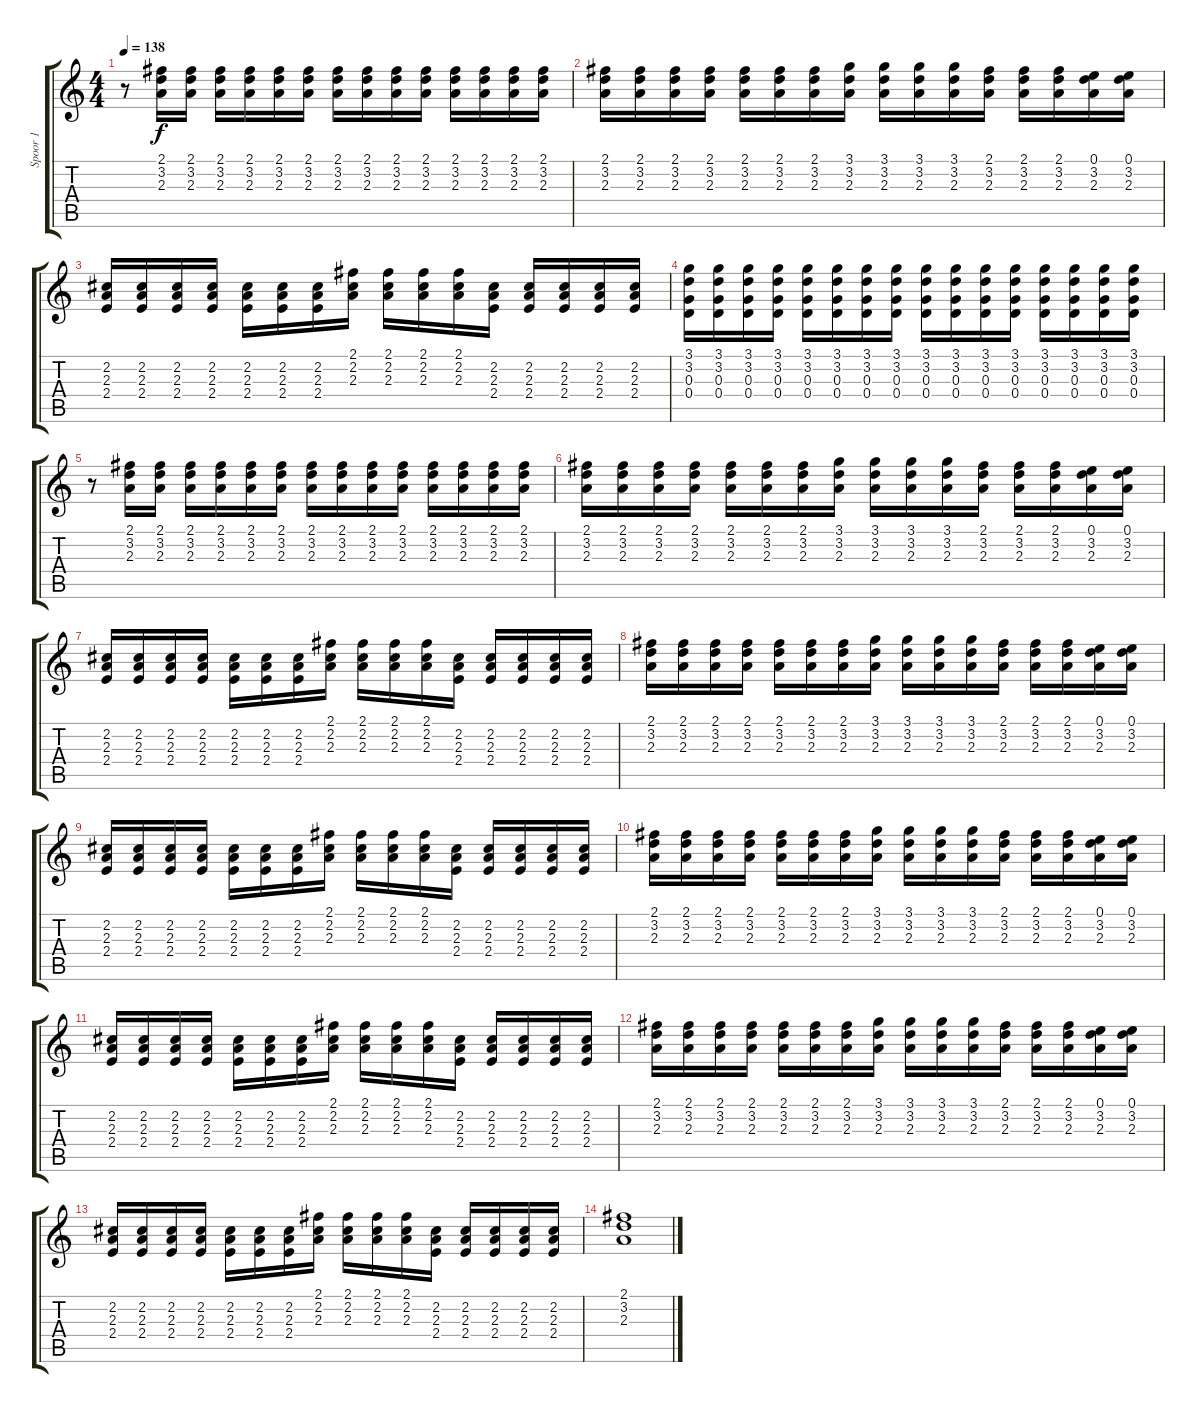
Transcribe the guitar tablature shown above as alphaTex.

\track ("Spoor 1" "Spoor 1") {instrument overdrivenguitar}
\staff {score tabs}
\tuning (E4 B3 G3 D3 A2 E2) {hide}
\ts (4 4)
\tempo 138
\clef g2
\ks c
r.8{dy f} (2.1 3.2 2.3).16 (2.1 3.2 2.3).16 (2.1 3.2 2.3).16 (2.1 3.2 2.3).16 (2.1 3.2 2.3).16 (2.1 3.2 2.3).16 (2.1 3.2 2.3).16 (2.1 3.2 2.3).16 (2.1 3.2 2.3).16 (2.1 3.2 2.3).16 (2.1 3.2 2.3).16 (2.1 3.2 2.3).16 (2.1 3.2 2.3).16 (2.1 3.2 2.3).16 |
(2.1 3.2 2.3).16 (2.1 3.2 2.3).16 (2.1 3.2 2.3).16 (2.1 3.2 2.3).16 (2.1 3.2 2.3).16 (2.1 3.2 2.3).16 (2.1 3.2 2.3).16 (3.1 3.2 2.3).16 (3.1 3.2 2.3).16 (3.1 3.2 2.3).16 (3.1 3.2 2.3).16 (2.1 3.2 2.3).16 (2.1 3.2 2.3).16 (2.1 3.2 2.3).16 (0.1 3.2 2.3).16 (0.1 3.2 2.3).16 |
(2.2 2.3 2.4).16 (2.2 2.3 2.4).16 (2.2 2.3 2.4).16 (2.2 2.3 2.4).16 (2.2 2.3 2.4).16 (2.2 2.3 2.4).16 (2.2 2.3 2.4).16 (2.1 2.2 2.3).16 (2.1 2.2 2.3).16 (2.1 2.2 2.3).16 (2.1 2.2 2.3).16 (2.2 2.3 2.4).16 (2.2 2.3 2.4).16 (2.2 2.3 2.4).16 (2.2 2.3 2.4).16 (2.2 2.3 2.4).16 |
(3.1 3.2 0.3 0.4).16 (3.1 3.2 0.3 0.4).16 (3.1 3.2 0.3 0.4).16 (3.1 3.2 0.3 0.4).16 (3.1 3.2 0.3 0.4).16 (3.1 3.2 0.3 0.4).16 (3.1 3.2 0.3 0.4).16 (3.1 3.2 0.3 0.4).16 (3.1 3.2 0.3 0.4).16 (3.1 3.2 0.3 0.4).16 (3.1 3.2 0.3 0.4).16 (3.1 3.2 0.3 0.4).16 (3.1 3.2 0.3 0.4).16 (3.1 3.2 0.3 0.4).16 (3.1 3.2 0.3 0.4).16 (3.1 3.2 0.3 0.4).16 |
r.8 (2.1 3.2 2.3).16 (2.1 3.2 2.3).16 (2.1 3.2 2.3).16 (2.1 3.2 2.3).16 (2.1 3.2 2.3).16 (2.1 3.2 2.3).16 (2.1 3.2 2.3).16 (2.1 3.2 2.3).16 (2.1 3.2 2.3).16 (2.1 3.2 2.3).16 (2.1 3.2 2.3).16 (2.1 3.2 2.3).16 (2.1 3.2 2.3).16 (2.1 3.2 2.3).16 |
(2.1 3.2 2.3).16 (2.1 3.2 2.3).16 (2.1 3.2 2.3).16 (2.1 3.2 2.3).16 (2.1 3.2 2.3).16 (2.1 3.2 2.3).16 (2.1 3.2 2.3).16 (3.1 3.2 2.3).16 (3.1 3.2 2.3).16 (3.1 3.2 2.3).16 (3.1 3.2 2.3).16 (2.1 3.2 2.3).16 (2.1 3.2 2.3).16 (2.1 3.2 2.3).16 (0.1 3.2 2.3).16 (0.1 3.2 2.3).16 |
(2.2 2.3 2.4).16 (2.2 2.3 2.4).16 (2.2 2.3 2.4).16 (2.2 2.3 2.4).16 (2.2 2.3 2.4).16 (2.2 2.3 2.4).16 (2.2 2.3 2.4).16 (2.1 2.2 2.3).16 (2.1 2.2 2.3).16 (2.1 2.2 2.3).16 (2.1 2.2 2.3).16 (2.2 2.3 2.4).16 (2.2 2.3 2.4).16 (2.2 2.3 2.4).16 (2.2 2.3 2.4).16 (2.2 2.3 2.4).16 |
(2.1 3.2 2.3).16 (2.1 3.2 2.3).16 (2.1 3.2 2.3).16 (2.1 3.2 2.3).16 (2.1 3.2 2.3).16 (2.1 3.2 2.3).16 (2.1 3.2 2.3).16 (3.1 3.2 2.3).16 (3.1 3.2 2.3).16 (3.1 3.2 2.3).16 (3.1 3.2 2.3).16 (2.1 3.2 2.3).16 (2.1 3.2 2.3).16 (2.1 3.2 2.3).16 (0.1 3.2 2.3).16 (0.1 3.2 2.3).16 |
(2.2 2.3 2.4).16 (2.2 2.3 2.4).16 (2.2 2.3 2.4).16 (2.2 2.3 2.4).16 (2.2 2.3 2.4).16 (2.2 2.3 2.4).16 (2.2 2.3 2.4).16 (2.1 2.2 2.3).16 (2.1 2.2 2.3).16 (2.1 2.2 2.3).16 (2.1 2.2 2.3).16 (2.2 2.3 2.4).16 (2.2 2.3 2.4).16 (2.2 2.3 2.4).16 (2.2 2.3 2.4).16 (2.2 2.3 2.4).16 |
(2.1 3.2 2.3).16 (2.1 3.2 2.3).16 (2.1 3.2 2.3).16 (2.1 3.2 2.3).16 (2.1 3.2 2.3).16 (2.1 3.2 2.3).16 (2.1 3.2 2.3).16 (3.1 3.2 2.3).16 (3.1 3.2 2.3).16 (3.1 3.2 2.3).16 (3.1 3.2 2.3).16 (2.1 3.2 2.3).16 (2.1 3.2 2.3).16 (2.1 3.2 2.3).16 (0.1 3.2 2.3).16 (0.1 3.2 2.3).16 |
(2.2 2.3 2.4).16 (2.2 2.3 2.4).16 (2.2 2.3 2.4).16 (2.2 2.3 2.4).16 (2.2 2.3 2.4).16 (2.2 2.3 2.4).16 (2.2 2.3 2.4).16 (2.1 2.2 2.3).16 (2.1 2.2 2.3).16 (2.1 2.2 2.3).16 (2.1 2.2 2.3).16 (2.2 2.3 2.4).16 (2.2 2.3 2.4).16 (2.2 2.3 2.4).16 (2.2 2.3 2.4).16 (2.2 2.3 2.4).16 |
(2.1 3.2 2.3).16 (2.1 3.2 2.3).16 (2.1 3.2 2.3).16 (2.1 3.2 2.3).16 (2.1 3.2 2.3).16 (2.1 3.2 2.3).16 (2.1 3.2 2.3).16 (3.1 3.2 2.3).16 (3.1 3.2 2.3).16 (3.1 3.2 2.3).16 (3.1 3.2 2.3).16 (2.1 3.2 2.3).16 (2.1 3.2 2.3).16 (2.1 3.2 2.3).16 (0.1 3.2 2.3).16 (0.1 3.2 2.3).16 |
(2.2 2.3 2.4).16 (2.2 2.3 2.4).16 (2.2 2.3 2.4).16 (2.2 2.3 2.4).16 (2.2 2.3 2.4).16 (2.2 2.3 2.4).16 (2.2 2.3 2.4).16 (2.1 2.2 2.3).16 (2.1 2.2 2.3).16 (2.1 2.2 2.3).16 (2.1 2.2 2.3).16 (2.2 2.3 2.4).16 (2.2 2.3 2.4).16 (2.2 2.3 2.4).16 (2.2 2.3 2.4).16 (2.2 2.3 2.4).16 |
(2.1 3.2 2.3).1
